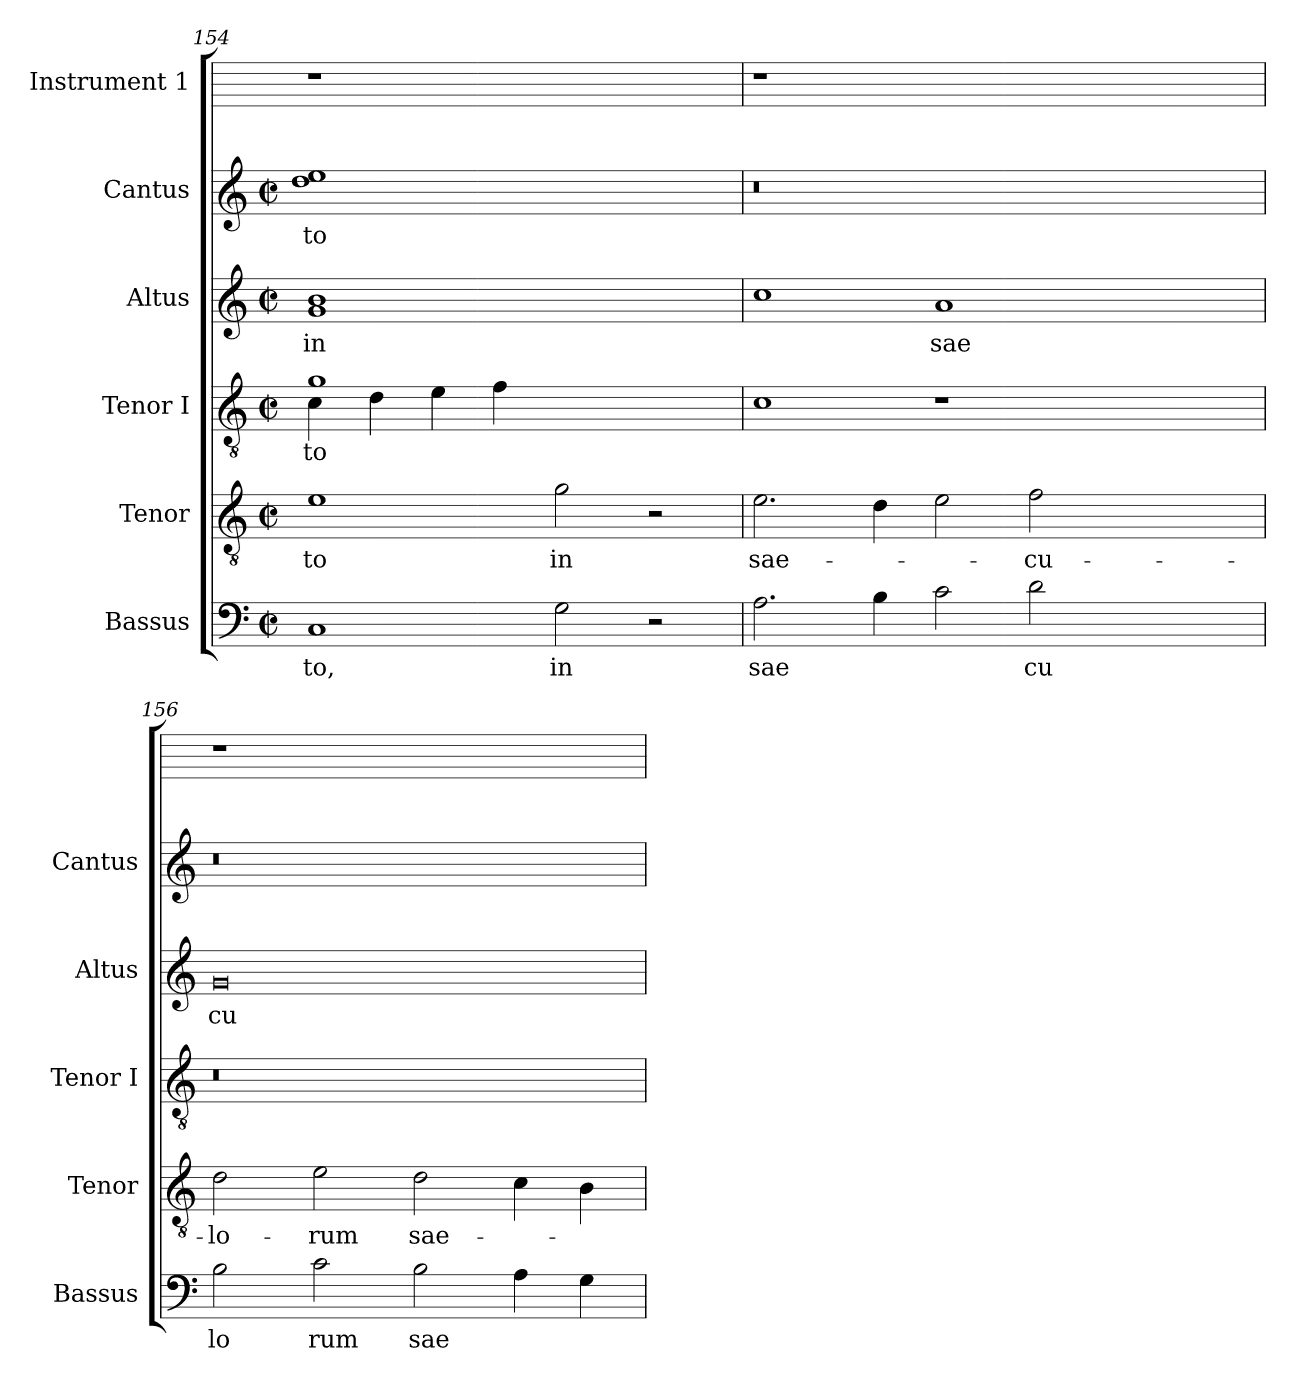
**kern	**text	**kern	**text	**kern	**text	**kern	**text	**kern	**text	**kern
*part6	*part6	*part5	*part5	*part4	*part4	*part3	*part3	*part2	*part2	*part1
*staff6	*staff6	*staff5	*staff5	*staff4	*staff4	*staff3	*staff3	*staff2	*staff2	*staff1
*I"Bassus	*	*I"Tenor	*	*I"Tenor I	*	*I"Altus	*	*I"Cantus	*	*I"Instrument 1
*I'Bassus	*	*I'Tenor	*	*I'Tenor I	*	*I'Altus	*	*I'Cantus	*	*
*clefF4	*	*clefGv2	*	*clefGv2	*	*clefG2	*	*clefG2	*	*
*M2/2	*	*M2/2	*	*M2/2	*	*M2/2	*	*M2/2	*	*
*met(c|)	*	*met(c|)	*	*met(c|)	*	*met(c|)	*	*met(c|)	*	*
=154	=154	=154	=154	=154	=154	=154	=154	=154	=154	=154
!	!LO:LY:b:cj	!	!LO:LY:b:cj	!	!LO:LY:b:cj	!	!LO:LY:b:cj	!	!LO:LY:b:cj	!
*	*	*	*	*^	*	*	*	*	*	*
1C	to,	1e	-to	1g	4c\	to	1g 1b	in	1ee 1dd	to	1r
.	.	.	.	.	4d\	.	.	.	.	.	.
.	.	.	.	.	4e\	.	.	.	.	.	.
.	.	.	.	.	4f\	.	.	.	.	.	.
!	!LO:LY:b:cj	!	!LO:LY:b:cj	!	!	!	!	!	!	!	!
2G\	in	2g\	in	1ryy	1ryy	.	1ryy	.	1ryy	.	1ryy
2r	.	2r	.	.	.	.	.	.	.	.	.
*	*	*	*	*v	*v	*	*	*	*	*	*
=155	=155	=155	=155	=155	=155	=155	=155	=155	=155	=155
!	!LO:LY:b	!	!LO:LY:b	!	!	!	!	!	!	!
2.A\	sae	2.e\	sae-	1c	.	1cc	.	0r	.	1r
4B\	.	4d\	.	.	.	.	.	.	.	.
!	!	!	!	!LO:N:vis=1	!	!	!LO:LY:b:cj	!	!	!
2c\	.	2e\	.	0r	.	1a	sae	.	.	0ryy
!	!LO:LY:b:cj	!	!LO:LY:b:cj	!	!	!	!	!	!	!
2d\	cu	2f\	-cu-	.	.	.	.	.	.	.
1ryy	.	1ryy	.	.	.	1ryy	.	1ryy	.	.
=156	=156	=156	=156	=156	=156	=156	=156	=156	=156	=156
!	!LO:LY:b:cj	!	!LO:LY:b:cj	!	!	!	!LO:LY:b:cj	!	!	!
2B\	lo	2d\	-lo-	0r	.	0g	cu	0r	.	1r
!	!LO:LY:b:cj	!	!LO:LY:b:cj	!	!	!	!	!	!	!
2c\	rum	2e\	-rum	.	.	.	.	.	.	.
!	!LO:LY:b	!	!LO:LY:b	!	!	!	!	!	!	!
2B\	sae	2d\	sae-	.	.	.	.	.	.	1ryy
4A\	.	4c\	.	.	.	.	.	.	.	.
4G\	.	4B\	.	.	.	.	.	.	.	.
=	=	=	=	=	=	=	=	=	=	=
*-	*-	*-	*-	*-	*-	*-	*-	*-	*-	*-
